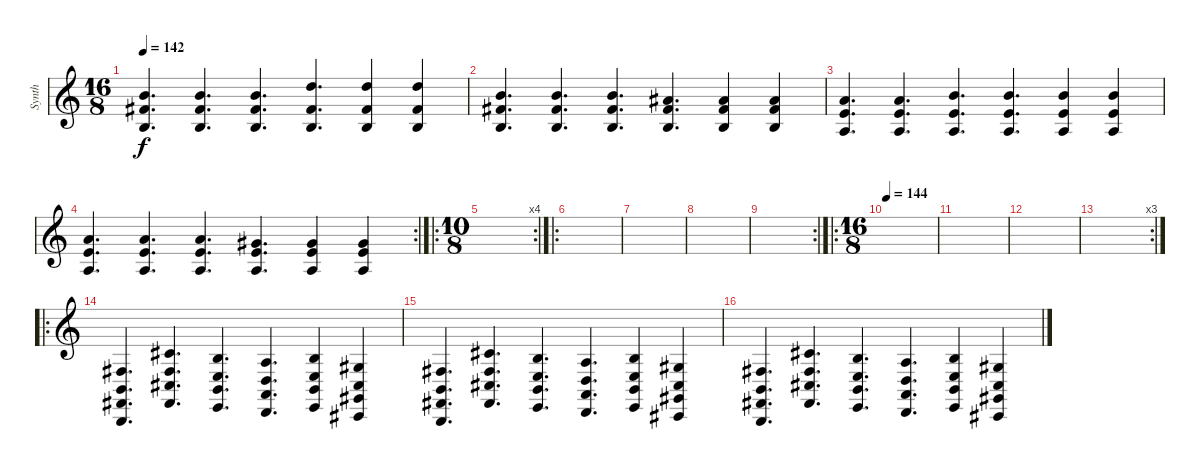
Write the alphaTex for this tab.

\track ("Synth" "Synth") {instrument pad8sweep}
\staff {score}
\tuning (B3 Ab3 E3 B2 Gb2 B1) {hide}
\ts (16 8)
\tempo 142
\clef g2
\ks c
(15.2 14.3 12.4).4{d dy f} (15.2 14.3 12.4).4{d} (15.2 14.3 12.4).4{d} (15.1 14.3 12.4).4{d} (15.1 14.3 12.4).4 (15.1 14.3 12.4).4 |
(15.2 14.3 12.4).4{d} (15.2 14.3 12.4).4{d} (15.2 14.3 12.4).4{d} (14.2 14.3 12.4).4{d} (14.2 14.3 12.4).4 (14.2 14.3 12.4).4 |
(13.2 12.3 10.4).4{d} (13.2 12.3 10.4).4{d} (15.2 12.3 10.4).4{d} (15.2 12.3 10.4).4{d} (15.2 12.3 10.4).4 (15.2 12.3 10.4).4 |
\rc 2
(13.2 12.3 10.4).4{d} (13.2 12.3 10.4).4{d} (13.2 12.3 10.4).4{d} (12.2 12.3 10.4).4{d} (12.2 12.3 10.4).4 (12.2 12.3 10.4).4 |
\ro
\rc 4
\ts (10 8)
|
\ro
|
|
|
\rc 2
|
\ro
\ts (16 8)
\tempo 144
|
|
|
\rc 3
|
\ro
(2.3 0.4 0.5 0.6).4{d} (9.3 7.4 7.5 7.6).4{d} (7.3 5.4 5.5 5.6).4{d} (5.3 3.4 3.5 3.6).4{d} (7.3 5.4 5.5 5.6).4 (4.3 2.4 2.5 2.6).4 |
(2.3 0.4 0.5 0.6).4{d} (9.3 7.4 7.5 7.6).4{d} (7.3 5.4 5.5 5.6).4{d} (5.3 3.4 3.5 3.6).4{d} (7.3 5.4 5.5 5.6).4 (4.3 2.4 2.5 2.6).4 |
(2.3 0.4 0.5 0.6).4{d} (9.3 7.4 7.5 7.6).4{d} (7.3 5.4 5.5 5.6).4{d} (5.3 3.4 3.5 3.6).4{d} (7.3 5.4 5.5 5.6).4 (4.3 2.4 2.5 2.6).4
